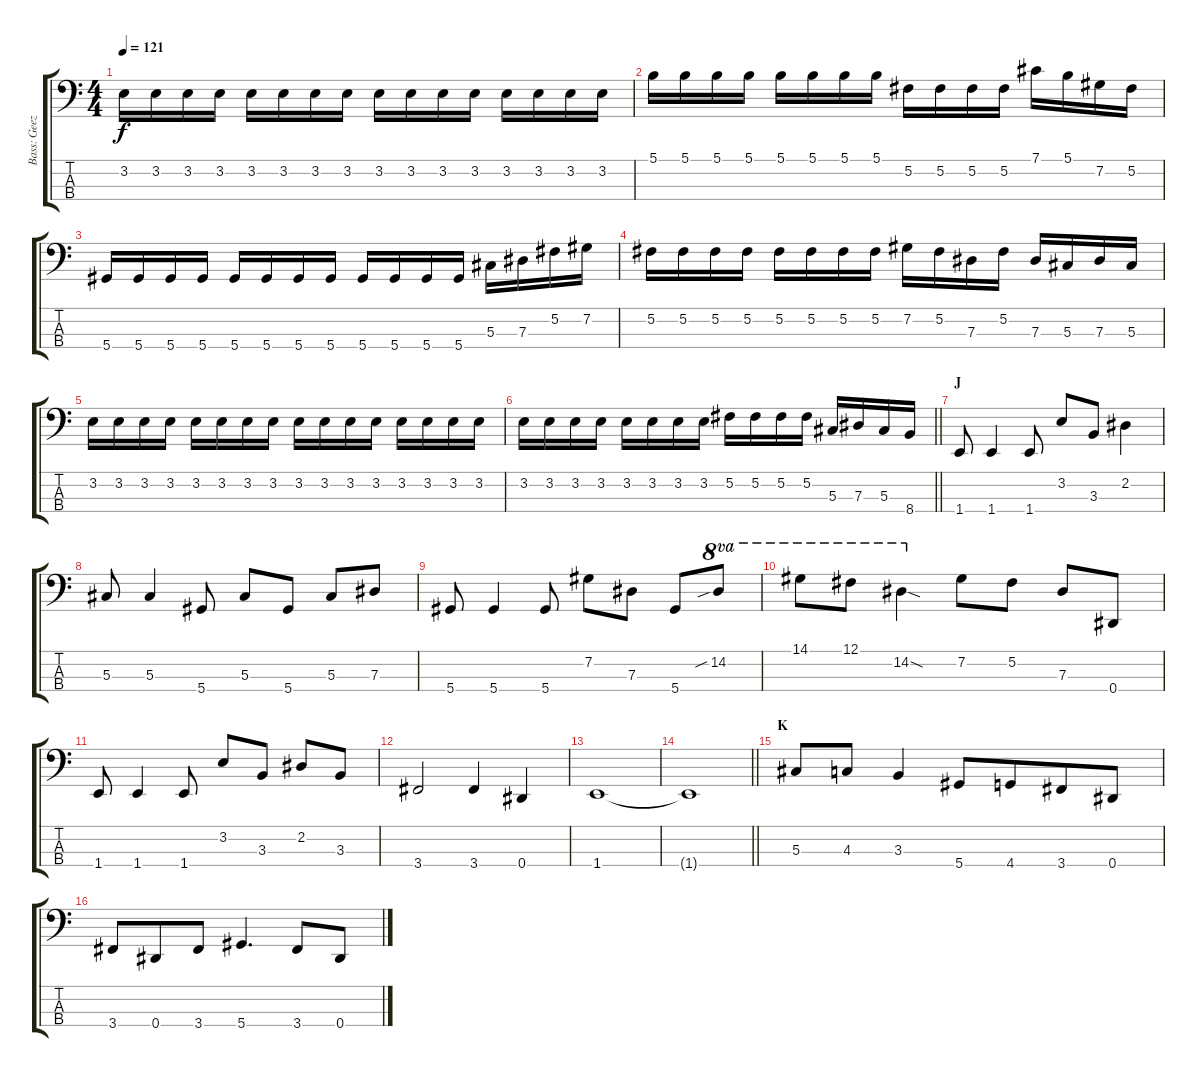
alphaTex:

\track ("Bass: Geezer" "Bass: Geez") {instrument electricbassfinger}
\staff {score tabs}
\tuning (Gb2 Db2 Ab1 Eb1) {hide}
\ts (4 4)
\tempo 121
\clef f4
\ks c
3.2.16{dy f} 3.2.16 3.2.16 3.2.16 3.2.16 3.2.16 3.2.16 3.2.16 3.2.16 3.2.16 3.2.16 3.2.16 3.2.16 3.2.16 3.2.16 3.2.16 |
5.1.16 5.1.16 5.1.16 5.1.16 5.1.16 5.1.16 5.1.16 5.1.16 5.2.16 5.2.16 5.2.16 5.2.16 7.1.16 5.1.16 7.2.16 5.2.16 |
5.4.16 5.4.16 5.4.16 5.4.16 5.4.16 5.4.16 5.4.16 5.4.16 5.4.16 5.4.16 5.4.16 5.4.16 5.3.16 7.3.16 5.2.16 7.2.16 |
5.2.16 5.2.16 5.2.16 5.2.16 5.2.16 5.2.16 5.2.16 5.2.16 7.2.16 5.2.16 7.3.16 5.2.16 7.3.16 5.3.16 7.3.16 5.3.16 |
3.2.16 3.2.16 3.2.16 3.2.16 3.2.16 3.2.16 3.2.16 3.2.16 3.2.16 3.2.16 3.2.16 3.2.16 3.2.16 3.2.16 3.2.16 3.2.16 |
\barLineRight lightlight
3.2.16 3.2.16 3.2.16 3.2.16 3.2.16 3.2.16 3.2.16 3.2.16 5.2.16 5.2.16 5.2.16 5.2.16 5.3.16 7.3.16 5.3.16 8.4.16 |
\section ("" "J")
1.4.8 1.4.4 1.4.8 3.2.8 3.3.8 2.2.4 |
5.3.8 5.3.4 5.4.8 5.3.8 5.4.8 5.3.8 7.3.8 |
5.4.8 5.4.4 5.4.8 7.2.8 7.3.8 5.4.8 14.2{sib}.8{ot 8va} |
14.1.8{ot 8va} 12.1.8{ot 8va} 14.2{sod}.4{ot 8va} 7.2.8 5.2.8 7.3.8 0.4.8 |
1.4.8 1.4.4 1.4.8 3.2.8 3.3.8 2.2.8 3.3.8 |
3.4.2 3.4.4 0.4.4 |
1.4.1 |
\barLineRight lightlight
1.4{t}.1 |
\section ("" "K")
5.3.8 4.3.8 3.3.4 5.4.8 4.4.8{beam merge} 3.4.8 0.4.8 |
3.4.8 0.4.8{beam merge} 3.4.8 5.4.4{d} 3.4.8 0.4.8
